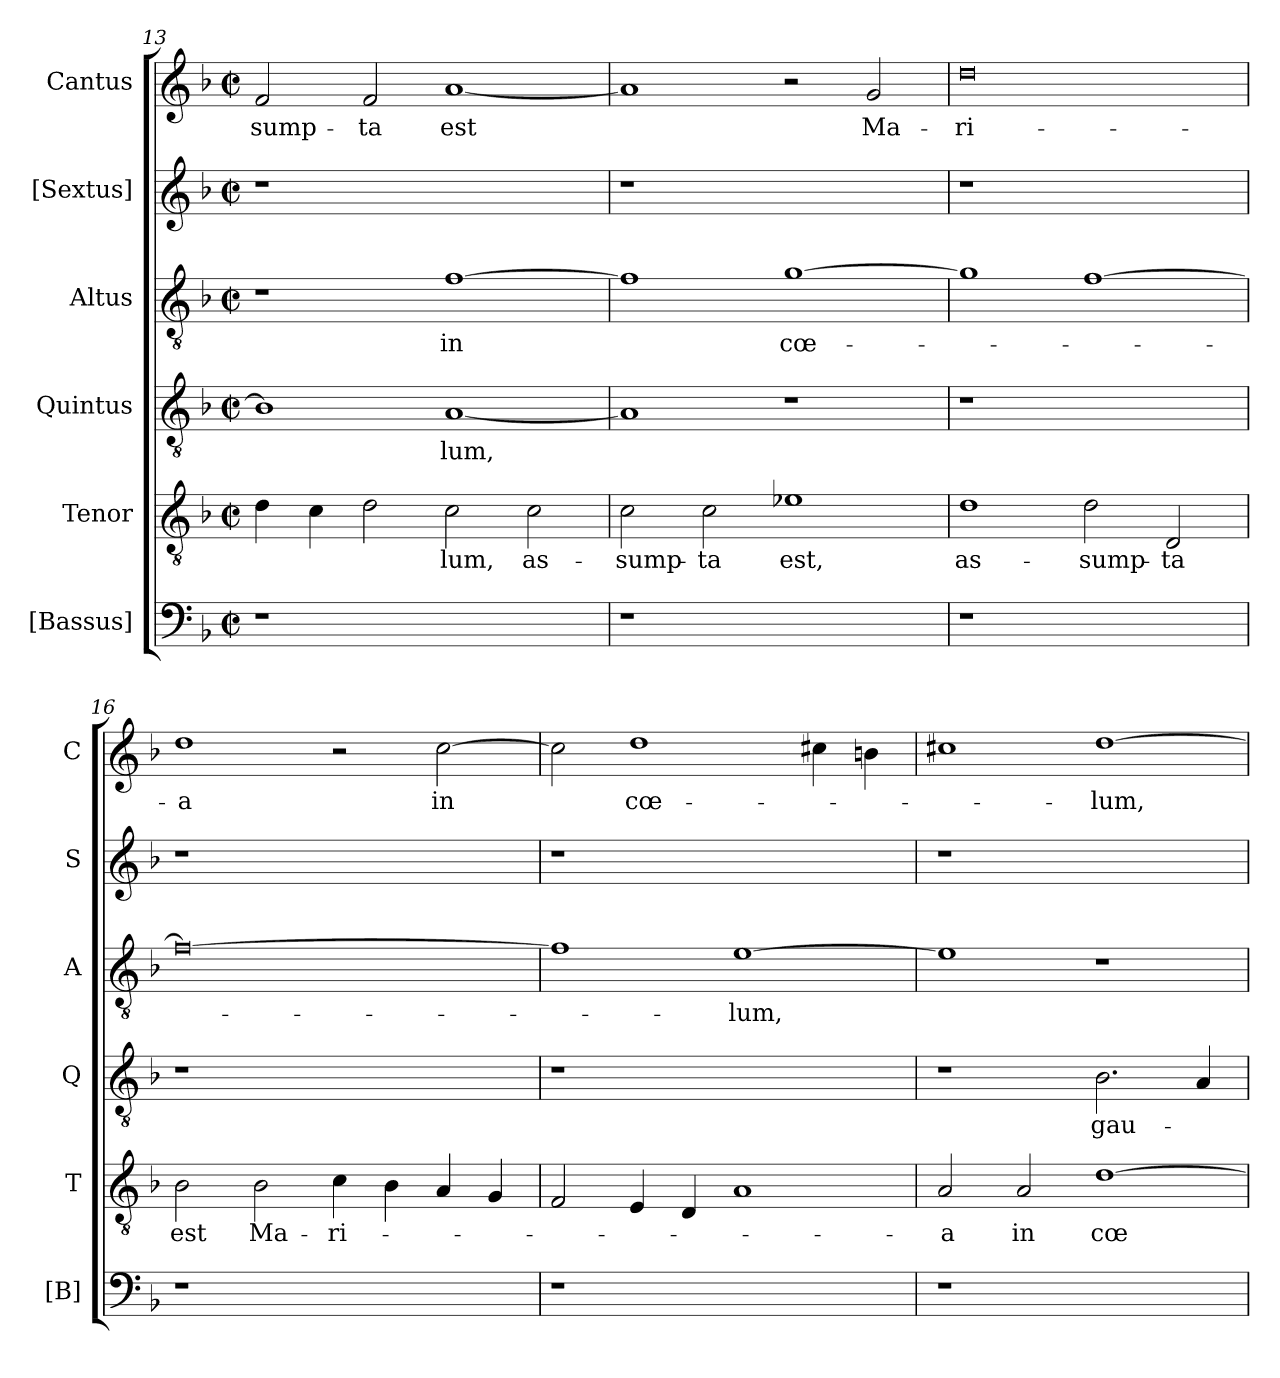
**kern	**kern	**text	**kern	**text	**kern	**text	**kern	**kern	**text
*part6	*part5	*part5	*part4	*part4	*part3	*part3	*part2	*part1	*part1
*staff6	*staff5	*staff5	*staff4	*staff4	*staff3	*staff3	*staff2	*staff1	*staff1
*I"[Bassus]	*I"Tenor	*	*I"Quintus	*	*I"Altus	*	*I"[Sextus]	*I"Cantus	*
*I'[B]	*I'T	*	*I'Q	*	*I'A	*	*I'S	*I'C	*
*clefF4	*clefGv2	*	*clefGv2	*	*clefGv2	*	*clefG2	*clefG2	*
*k[b-]	*k[b-]	*	*k[b-]	*	*k[b-]	*	*k[b-]	*k[b-]	*
*F:	*F:	*	*F:	*	*F:	*	*F:	*F:	*
*M2/2	*M2/2	*	*M2/2	*	*M2/2	*	*M2/2	*M2/2	*
*met(c|)	*met(c|)	*	*met(c|)	*	*met(c|)	*	*met(c|)	*met(c|)	*
=13	=13	=13	=13	=13	=13	=13	=13	=13	=13
1r	4d\	.	1B-\]	.	1r	.	1r	2f/	-sump-
.	4c\	.	.	.	.	.	.	.	.
.	2d\	.	.	.	.	.	.	2f/	-ta
1ryy	2c\	-lum,	[1A/	-lum,	[1f\	in	1ryy	[1a/	est
.	2c\	as-	.	.	.	.	.	.	.
=14	=14	=14	=14	=14	=14	=14	=14	=14	=14
1r	2c\	-sump-	1A/]	.	1f\]	.	1r	1a/]	.
.	2c\	-ta	.	.	.	.	.	.	.
1ryy	1e-X\	est,	1r	.	[1g\	cœ-	1ryy	2r	.
.	.	.	.	.	.	.	.	2g/	Ma-
=15	=15	=15	=15	=15	=15	=15	=15	=15	=15
1r	1d\	as-	1r	.	1g\]	.	1r	0dd\	-ri-
1ryy	2d\	-sump-	1ryy	.	[1f\	.	1ryy	.	.
.	2D/	-ta	.	.	.	.	.	.	.
=16	=16	=16	=16	=16	=16	=16	=16	=16	=16
1r	2B-\	est	1r	.	0f\_	.	1r	1dd\	-a
.	2B-\	Ma-	.	.	.	.	.	.	.
1ryy	4c\	-ri-	1ryy	.	.	.	1ryy	2r	.
.	4B-\	.	.	.	.	.	.	.	.
.	4A/	.	.	.	.	.	.	[2cc\	in
.	4G/	.	.	.	.	.	.	.	.
=17	=17	=17	=17	=17	=17	=17	=17	=17	=17
1r	2F/	.	1r	.	1f\]	.	1r	2cc\]	.
.	4E/	.	.	.	.	.	.	1dd\	cœ-
.	4D/	.	.	.	.	.	.	.	.
1ryy	1A/	.	1ryy	.	[1e\	-lum,	1ryy	.	.
.	.	.	.	.	.	.	.	4cc#X\	.
.	.	.	.	.	.	.	.	4bn\	.
=18	=18	=18	=18	=18	=18	=18	=18	=18	=18
1r	2A/	-a	1r	.	1e\]	.	1r	1cc#X\	.
.	2A/	in	.	.	.	.	.	.	.
1ryy	[1d\	cœ-	2.B-\	gau-	1r	.	1ryy	[1dd\	-lum,
.	.	.	4A/	.	.	.	.	.	.
=	=	=	=	=	=	=	=	=	=
*-	*-	*-	*-	*-	*-	*-	*-	*-	*-
